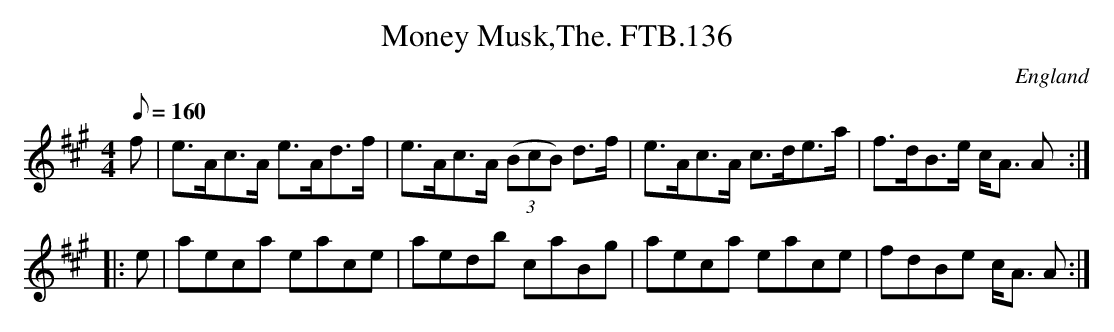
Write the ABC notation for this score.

X:1
T:Money Musk,The. FTB.136
M:4/4
L:1/8
Q:160
O:England
K:A
f|e>Ac>A e>Ad>f|e>Ac>A ((3BcB) d>f|e>Ac>A c>de>a|f>dB>e c<A A:|
|:e|aeca eace|aedb caBg|aeca eace|fdBe c<A A:|
